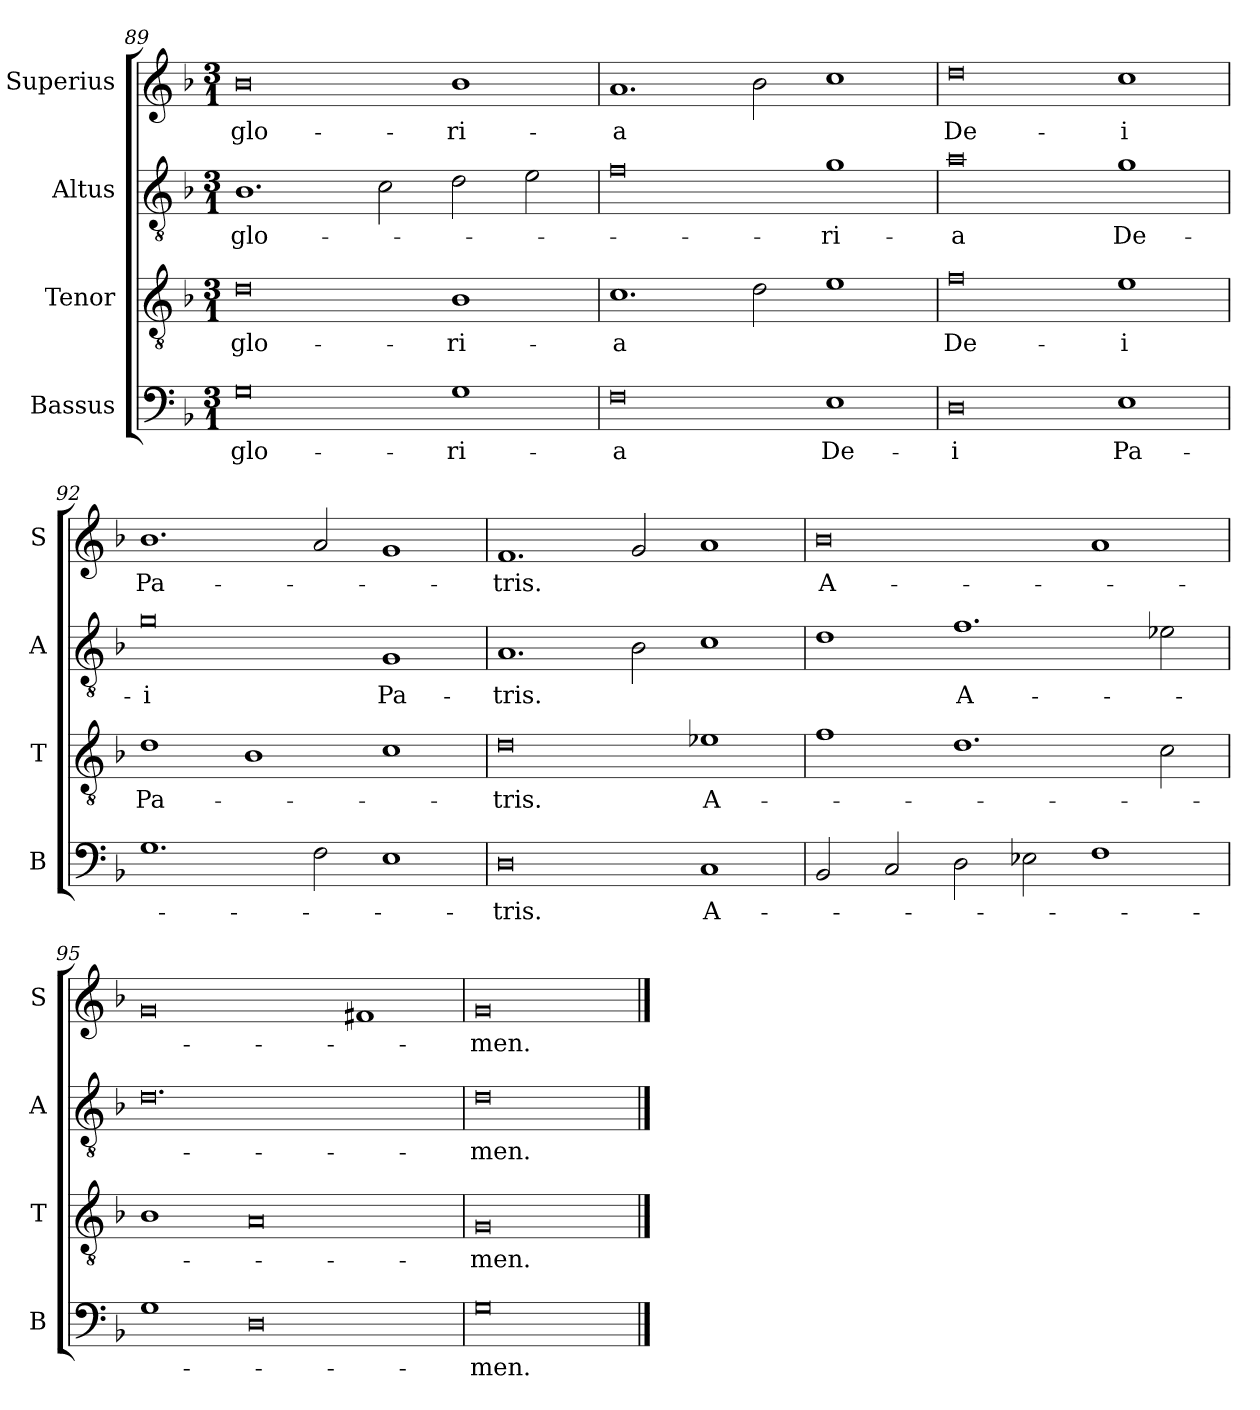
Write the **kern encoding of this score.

**kern	**text	**kern	**text	**kern	**text	**kern	**text
*part4	*part4	*part3	*part3	*part2	*part2	*part1	*part1
*staff4	*staff4	*staff3	*staff3	*staff2	*staff2	*staff1	*staff1
*I"Bassus	*	*I"Tenor	*	*I"Altus	*	*I"Superius	*
*I'B	*	*I'T	*	*I'A	*	*I'S	*
*clefF4	*	*clefGv2	*	*clefGv2	*	*clefG2	*
*k[b-]	*	*k[b-]	*	*k[b-]	*	*k[b-]	*
*M3/1	*	*M3/1	*	*M3/1	*	*M3/1	*
=89	=89	=89	=89	=89	=89	=89	=89
0G	glo-	0d	glo-	1.B-	glo-	0b-	glo-
.	.	.	.	2c	.	.	.
1G	-ri-	1B-	-ri-	2d	.	1b-	-ri-
.	.	.	.	2e	.	.	.
=90	=90	=90	=90	=90	=90	=90	=90
0F	-a	1.c	-a	0f	.	1.a	-a
.	.	2d	.	.	.	2b-	.
1E	De-	1e	.	1g	-ri-	1cc	.
=91	=91	=91	=91	=91	=91	=91	=91
0D	-i	0f	De-	0a	-a	0dd	De-
1E	Pa-	1e	-i	1g	De-	1cc	-i
=92	=92	=92	=92	=92	=92	=92	=92
1.G	.	1d	Pa-	0g	-i	1.b-	Pa-
.	.	1B-	.	.	.	.	.
2F	.	.	.	.	.	2a	.
1E	.	1c	.	1G	Pa-	1g	.
=93	=93	=93	=93	=93	=93	=93	=93
0D	-tris.	0d	-tris.	1.A	-tris.	1.f	-tris.
.	.	.	.	2B-	.	2g	.
1C	A-	1e-i	A-	1c	.	1a	.
=94	=94	=94	=94	=94	=94	=94	=94
2BB-	.	1f	.	1d	.	0b-	A-
2C	.	.	.	.	.	.	.
2D	.	1.d	.	1.f	A-	.	.
2E-i	.	.	.	.	.	.	.
1F	.	.	.	.	.	1a	.
.	.	2c	.	2e-i	.	.	.
=95	=95	=95	=95	=95	=95	=95	=95
1G	.	1B-	.	0.d	.	0g	.
0D	.	0A	.	.	.	.	.
.	.	.	.	.	.	1f#X	.
=96	=96	=96	=96	=96	=96	=96	=96
0G	-men.	0G	-men.	0d	-men.	0g	-men.
==	==	==	==	==	==	==	==
*-	*-	*-	*-	*-	*-	*-	*-
